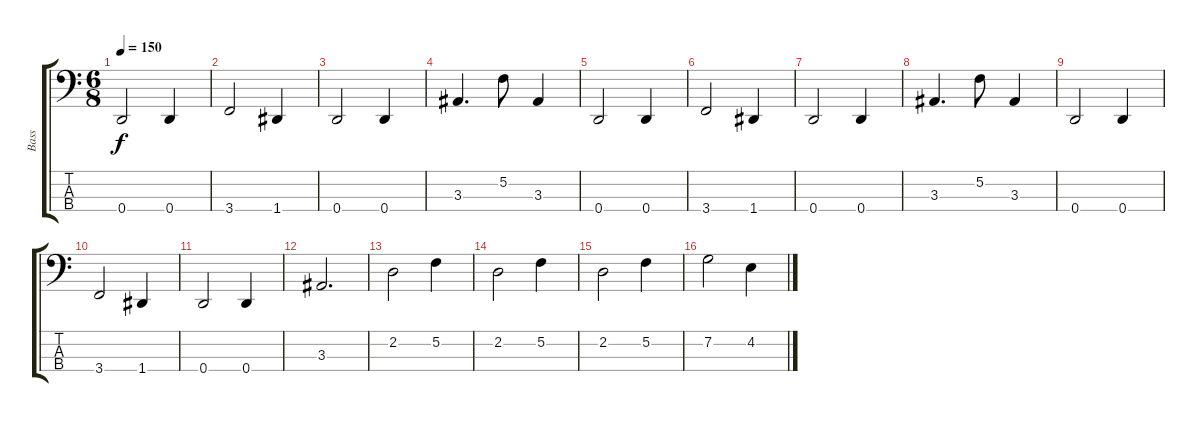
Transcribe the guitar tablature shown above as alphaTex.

\track ("Bass" "Bass") {instrument electricbasspick}
\staff {score tabs}
\tuning (F2 C2 G1 D1) {hide}
\ts (6 8)
\tempo 150
\clef f4
\ks c
0.4.2{dy f} 0.4.4 |
3.4.2 1.4.4 |
0.4.2 0.4.4 |
3.3.4{d} 5.2.8 3.3.4 |
0.4.2 0.4.4 |
3.4.2 1.4.4 |
0.4.2 0.4.4 |
3.3.4{d} 5.2.8 3.3.4 |
0.4.2 0.4.4 |
3.4.2 1.4.4 |
0.4.2 0.4.4 |
3.3.2{d} |
2.2.2 5.2.4 |
2.2.2 5.2.4 |
2.2.2 5.2.4 |
7.2.2 4.2.4
